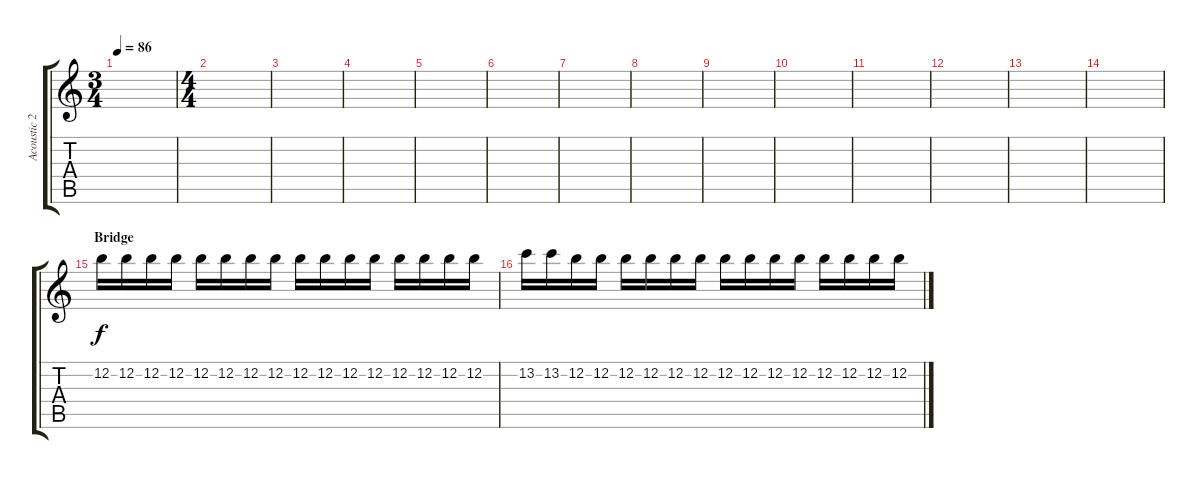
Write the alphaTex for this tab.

\track ("Acoustic 2" "Acoustic 2") {instrument acousticguitarnylon}
\staff {score tabs}
\tuning (E4 B3 G3 D3 A2 E2) {hide}
\ts (3 4)
\tempo 86
\clef g2
\ks c
|
\ts (4 4)
|
|
|
|
|
|
|
|
|
|
|
|
|
\section ("" "Bridge")
12.2.16 12.2.16 12.2.16 12.2.16 12.2.16 12.2.16 12.2.16 12.2.16 12.2.16 12.2.16 12.2.16 12.2.16 12.2.16 12.2.16 12.2.16 12.2.16 |
13.2.16 13.2.16 12.2.16 12.2.16 12.2.16 12.2.16 12.2.16 12.2.16 12.2.16 12.2.16 12.2.16 12.2.16 12.2.16 12.2.16 12.2.16 12.2.16
